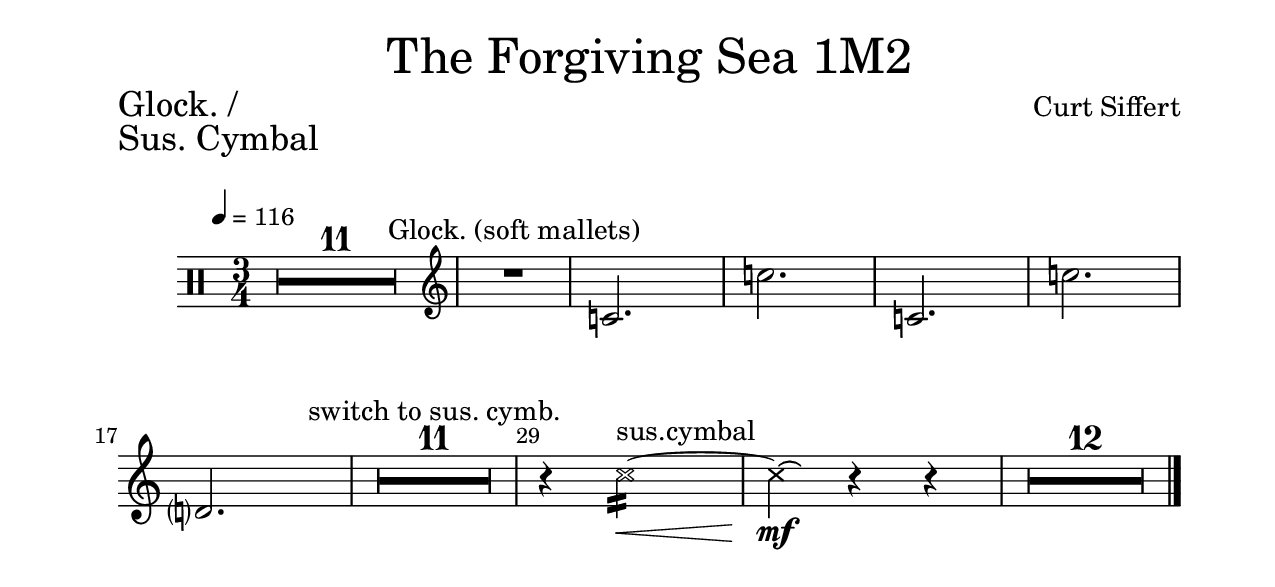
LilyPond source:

\version "2.16.0"
\include "english.ly"
\include "../lib/parts.ily"

\paper {
	ragged-last-bottom = ##t
}

\header {
	instrument = \markup { 
		\override #'(baseline-skip . 2.7)
		\column {"Glock. /" "Sus. Cymbal" " "}
	}
}

\version "2.24.0"
\include "english.ly"

% http://lsr.dsi.unimi.it/LSR/Item?id=431
num =
#(define-music-function (musique) (ly:music?)
#{ \override Score.BarNumber.break-visibility = ##(#f #t #t)
  $musique \revert Score.BarNumber.break-visibility #})
  
percussionNotes = \relative c' {

	\time 3/4
	\clef percussion
	\set tieWaitForNote = ##t

	R2.*11 |
	
	\clef treble
	
	R2.^"Glock. (soft mallets)"
	
	c!2.
	c'!2.
	c,!2.
	c'!2.

	\tag #'part { \break }

	d,?2.
	
	R2.*11^"switch to sus. cymb."

	\new DrumVoice {
		\drummode {
			\num
			r4 ss2:16\<~^"sus.cymbal" |
			ss4\mf\laissezVibrer r r
		}		
	}


	R2.*12
		
	\bar "|."
		
}


\new Staff \with { \accepts "DrumVoice" } { 
	\everyPartScore
	\keepWithTag #'part \percussionNotes
}	
